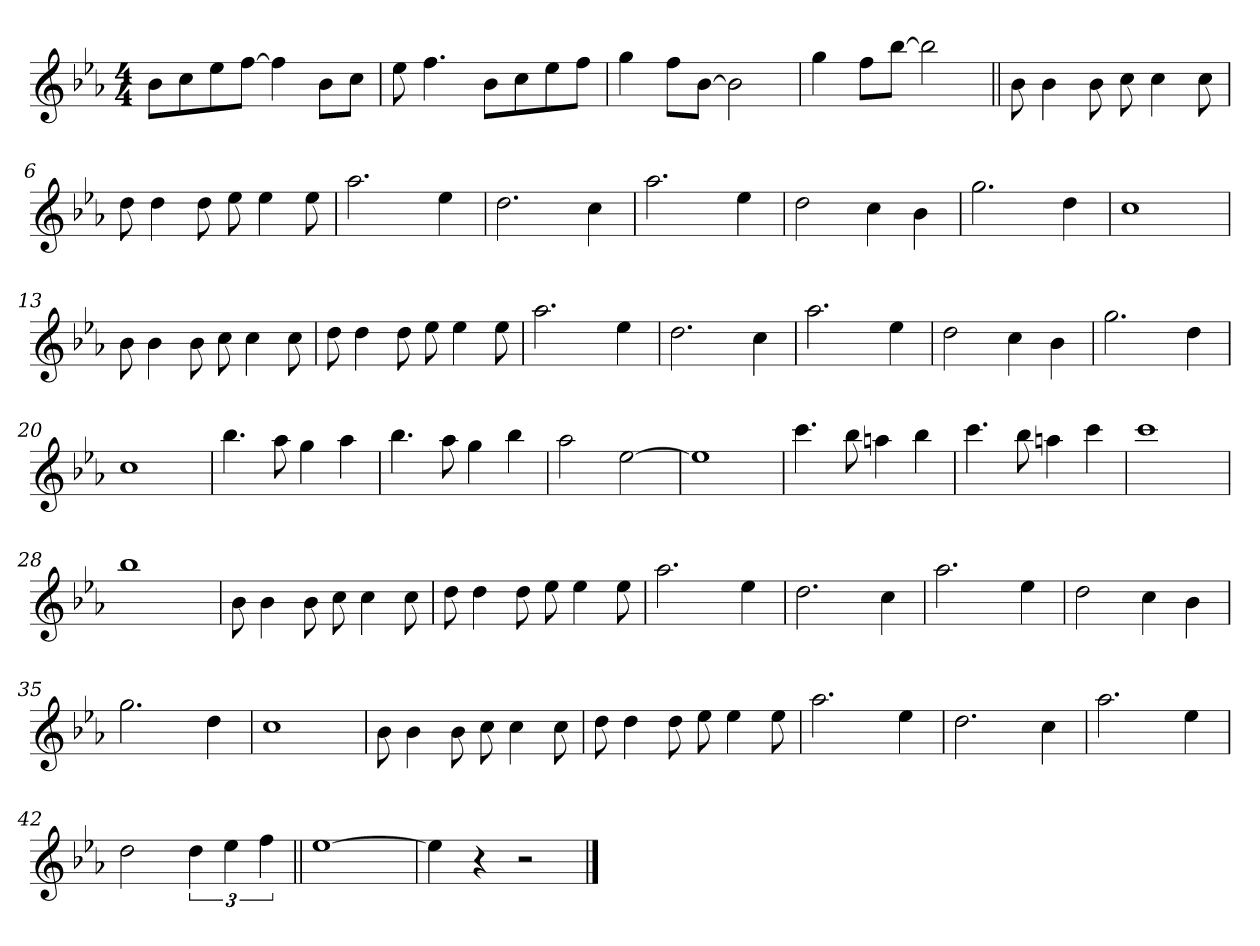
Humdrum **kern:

**kern
*part1
*staff1
*clefG2
*k[b-e-a-]
*E-:
*M4/4
=1
8b-\L
8cc\
8ee-\
[8ff\J
4ff\]
8b-\L
8cc\J
=2
8ee-\
4.ff\
8b-\L
8cc\
8ee-\
8ff\J
=3
4gg\
8ff\L
[8b-\J
2b-\]
=4
4gg\
8ff\L
[8bb-\J
2bb-\]
!!LO:LB:g=z
=5||
8b-\
4b-\
8b-\
8cc\
4cc\
8cc\
=6
8dd\
4dd\
8dd\
8ee-\
4ee-\
8ee-\
=7
2.aa-\
4ee-\
=8
2.dd\
4cc\
=9
2.aa-\
4ee-\
=10
2dd\
4cc\
4b-\
!!LO:LB:g=z
=11
2.gg\
4dd\
=12
1cc
=13
8b-\
4b-\
8b-\
8cc\
4cc\
8cc\
=14
8dd\
4dd\
8dd\
8ee-\
4ee-\
8ee-\
=15
2.aa-\
4ee-\
=16
2.dd\
4cc\
!!LO:LB:g=z
=17
2.aa-\
4ee-\
=18
2dd\
4cc\
4b-\
=19
2.gg\
4dd\
=20
1cc
=21
4.bb-\
8aa-\
4gg\
4aa-\
=22
4.bb-\
8aa-\
4gg\
4bb-\
!!LO:LB:g=z
=23
2aa-\
[2ee-\
=24
1ee-]
=25
4.ccc\
8bb-\
4aan\
4bb-\
=26
4.ccc\
8bb-\
4aan\
4ccc\
=27
1ccc
=28
1bb-
!!LO:LB:g=z
=29
8b-\
4b-\
8b-\
8cc\
4cc\
8cc\
=30
8dd\
4dd\
8dd\
8ee-\
4ee-\
8ee-\
=31
2.aa-\
4ee-\
=32
2.dd\
4cc\
=33
2.aa-\
4ee-\
=34
2dd\
4cc\
4b-\
!!LO:LB:g=z
=35
2.gg\
4dd\
=36
1cc
=37
8b-\
4b-\
8b-\
8cc\
4cc\
8cc\
=38
8dd\
4dd\
8dd\
8ee-\
4ee-\
8ee-\
=39
2.aa-\
4ee-\
=40
2.dd\
4cc\
!!LO:LB:g=z
=41
2.aa-\
4ee-\
=42
2dd\
6dd\
6ee-\
6ff\
!!LO:LB:g=z
=43||
[1ee-
=44
4ee-\]
4r
2r
==
*-
